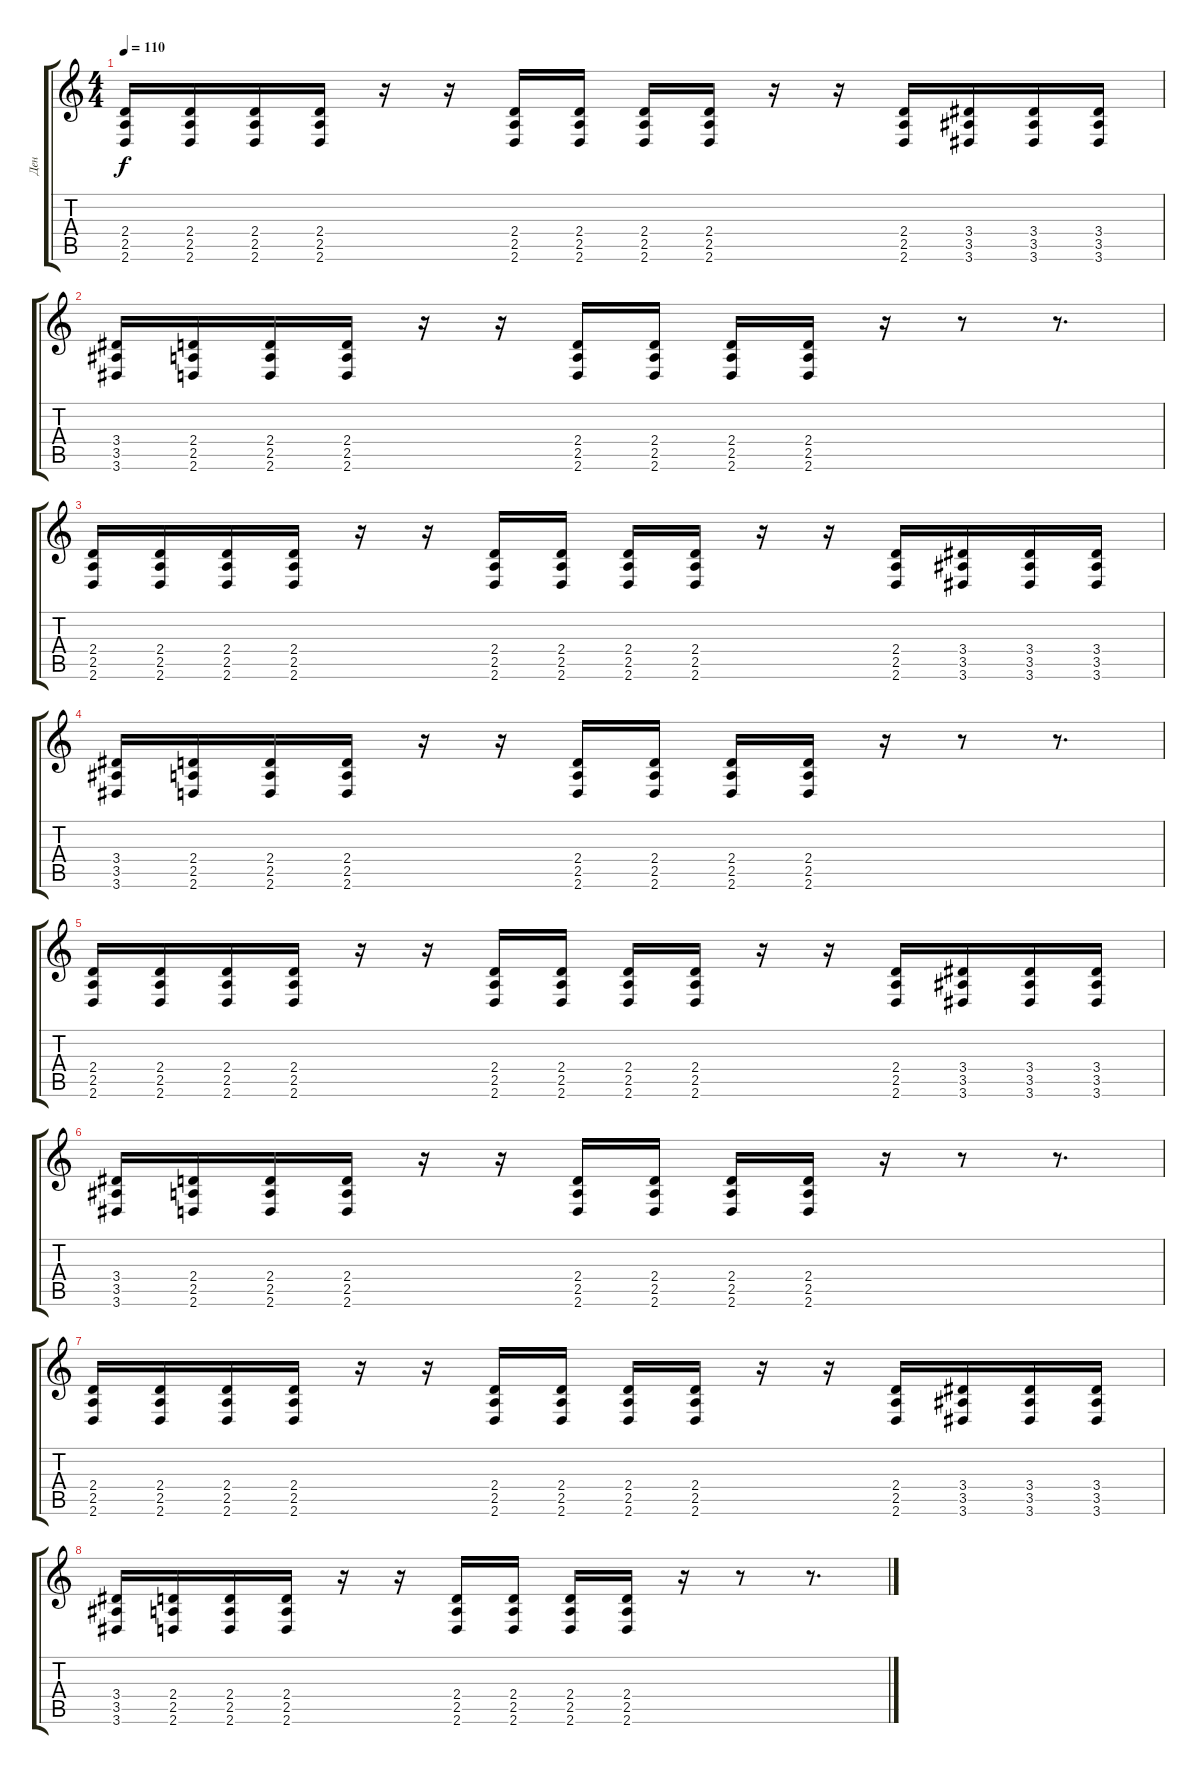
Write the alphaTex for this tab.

\track ("Ден" "Ден") {instrument overdrivenguitar}
\staff {score tabs}
\tuning (D4 A3 F3 C3 G2 C2) {hide}
\ts (4 4)
\tempo 110
\clef g2
\ks c
(2.4 2.5 2.6).16{dy f} (2.4 2.5 2.6).16 (2.4 2.5 2.6).16 (2.4 2.5 2.6).16 r.16 r.16 (2.4 2.5 2.6).16 (2.4 2.5 2.6).16 (2.4 2.5 2.6).16 (2.4 2.5 2.6).16 r.16 r.16 (2.4 2.5 2.6).16 (3.4 3.5 3.6).16 (3.4 3.5 3.6).16 (3.4 3.5 3.6).16 |
(3.4 3.5 3.6).16 (2.4 2.5 2.6).16 (2.4 2.5 2.6).16 (2.4 2.5 2.6).16 r.16 r.16 (2.4 2.5 2.6).16 (2.4 2.5 2.6).16 (2.4 2.5 2.6).16 (2.4 2.5 2.6).16 r.16 r.8 r.8{d} |
(2.4 2.5 2.6).16 (2.4 2.5 2.6).16 (2.4 2.5 2.6).16 (2.4 2.5 2.6).16 r.16 r.16 (2.4 2.5 2.6).16 (2.4 2.5 2.6).16 (2.4 2.5 2.6).16 (2.4 2.5 2.6).16 r.16 r.16 (2.4 2.5 2.6).16 (3.4 3.5 3.6).16 (3.4 3.5 3.6).16 (3.4 3.5 3.6).16 |
(3.4 3.5 3.6).16 (2.4 2.5 2.6).16 (2.4 2.5 2.6).16 (2.4 2.5 2.6).16 r.16 r.16 (2.4 2.5 2.6).16 (2.4 2.5 2.6).16 (2.4 2.5 2.6).16 (2.4 2.5 2.6).16 r.16 r.8 r.8{d} |
(2.4 2.5 2.6).16 (2.4 2.5 2.6).16 (2.4 2.5 2.6).16 (2.4 2.5 2.6).16 r.16 r.16 (2.4 2.5 2.6).16 (2.4 2.5 2.6).16 (2.4 2.5 2.6).16 (2.4 2.5 2.6).16 r.16 r.16 (2.4 2.5 2.6).16 (3.4 3.5 3.6).16 (3.4 3.5 3.6).16 (3.4 3.5 3.6).16 |
(3.4 3.5 3.6).16 (2.4 2.5 2.6).16 (2.4 2.5 2.6).16 (2.4 2.5 2.6).16 r.16 r.16 (2.4 2.5 2.6).16 (2.4 2.5 2.6).16 (2.4 2.5 2.6).16 (2.4 2.5 2.6).16 r.16 r.8 r.8{d} |
(2.4 2.5 2.6).16 (2.4 2.5 2.6).16 (2.4 2.5 2.6).16 (2.4 2.5 2.6).16 r.16 r.16 (2.4 2.5 2.6).16 (2.4 2.5 2.6).16 (2.4 2.5 2.6).16 (2.4 2.5 2.6).16 r.16 r.16 (2.4 2.5 2.6).16 (3.4 3.5 3.6).16 (3.4 3.5 3.6).16 (3.4 3.5 3.6).16 |
(3.4 3.5 3.6).16 (2.4 2.5 2.6).16 (2.4 2.5 2.6).16 (2.4 2.5 2.6).16 r.16 r.16 (2.4 2.5 2.6).16 (2.4 2.5 2.6).16 (2.4 2.5 2.6).16 (2.4 2.5 2.6).16 r.16 r.8 r.8{d}
